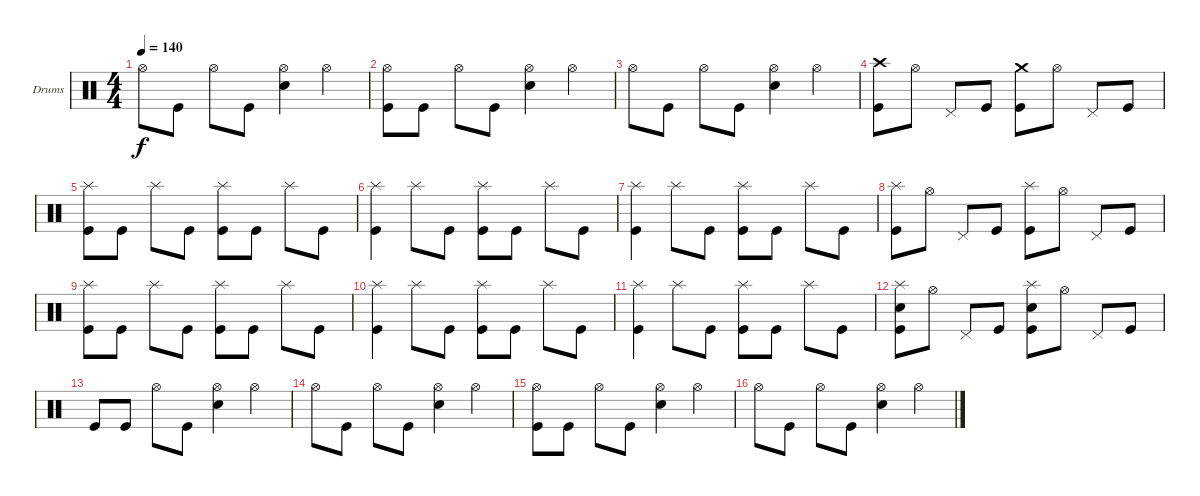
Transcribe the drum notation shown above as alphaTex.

\bracketExtendMode groupsimilarinstruments
\firstSystemTrackNameOrientation horizontal
\otherSystemsTrackNameOrientation horizontal
\track ("Drumkit" "Drums") {instrument percussion}
\staff {score}
\articulation defaults
\ts (4 4)
\tempo 140
\clef neutral
\ks c "Hi-Hat (open)".8{dy f} "Kick (hit)".8 "Hi-Hat (open)".8 "Kick (hit)".8
("Hi-Hat (open)" "Snare (hit) 2").4 "Hi-Hat (open)".4 |
("Hi-Hat (open)" "Kick (hit)").8 "Kick (hit)".8 "Hi-Hat (open)".8 "Kick (hit)".8 ("Hi-Hat (open)" "Snare (hit) 2").4 "Hi-Hat (open)".4 |
"Hi-Hat (open)".8 "Kick (hit)".8 "Hi-Hat (open)".8 "Kick (hit)".8 ("Hi-Hat (open)" "Snare (hit) 2").4 "Hi-Hat (open)".4 |
("Crash high (hit)" "Kick (hit)").8 "Hi-Hat (open)".8 "Pedal Hi-Hat (hit)".8 "Kick (hit)".8 ("Crash medium (hit)" "Kick (hit)").8 "Hi-Hat (open)".8 "Pedal Hi-Hat (hit)".8 "Kick (hit)".8 |
("Splash (hit)" "Kick (hit)").8 "Kick (hit)".8 "Splash (hit)".8 "Kick (hit)".8 ("Splash (hit)" "Kick (hit)").8 "Kick (hit)".8 "Splash (hit)".8 "Kick (hit)".8 |
("Splash (hit)" "Kick (hit)").4 "Splash (hit)".8 "Kick (hit)".8 ("Splash (hit)" "Kick (hit)").8 "Kick (hit)".8 "Splash (hit)".8 "Kick (hit)".8 |
("Splash (hit)" "Kick (hit)").4 "Splash (hit)".8 "Kick (hit)".8 ("Splash (hit)" "Kick (hit)").8 "Kick (hit)".8 "Splash (hit)".8 "Kick (hit)".8 |
("Splash (hit)" "Kick (hit)").8 "Hi-Hat (open)".8 "Pedal Hi-Hat (hit)".8 "Kick (hit)".8 ("Splash (hit)" "Kick (hit)").8 "Hi-Hat (open)".8 "Pedal Hi-Hat (hit)".8 "Kick (hit)".8 |
("Splash (hit)" "Kick (hit)").8 "Kick (hit)".8 "Splash (hit)".8 "Kick (hit)".8 ("Splash (hit)" "Kick (hit)").8 "Kick (hit)".8 "Splash (hit)".8 "Kick (hit)".8 |
("Splash (hit)" "Kick (hit)").4 "Splash (hit)".8 "Kick (hit)".8 ("Splash (hit)" "Kick (hit)").8 "Kick (hit)".8 "Splash (hit)".8 "Kick (hit)".8 |
("Splash (hit)" "Kick (hit)").4 "Splash (hit)".8 "Kick (hit)".8 ("Splash (hit)" "Kick (hit)").8 "Kick (hit)".8 "Splash (hit)".8 "Kick (hit)".8 |
("Splash (hit)" "Snare (hit) 2" "Kick (hit)").8 "Hi-Hat (open)".8 "Pedal Hi-Hat (hit)".8 "Kick (hit)".8 ("Splash (hit)" "Snare (hit) 2" "Kick (hit)").8 "Hi-Hat (open)".8 "Pedal Hi-Hat (hit)".8 "Kick (hit)".8 |
"Kick (hit)".8 "Kick (hit)".8 "Hi-Hat (open)".8 "Kick (hit)".8 ("Hi-Hat (open)" "Snare (hit) 2").4 "Hi-Hat (open)".4 |
"Hi-Hat (open)".8 "Kick (hit)".8 "Hi-Hat (open)".8 "Kick (hit)".8 ("Hi-Hat (open)" "Snare (hit) 2").4 "Hi-Hat (open)".4 |
("Hi-Hat (open)" "Kick (hit)").8 "Kick (hit)".8 "Hi-Hat (open)".8 "Kick (hit)".8 ("Hi-Hat (open)" "Snare (hit) 2").4 "Hi-Hat (open)".4 |
"Hi-Hat (open)".8 "Kick (hit)".8 "Hi-Hat (open)".8 "Kick (hit)".8 ("Hi-Hat (open)" "Snare (hit) 2").4 "Hi-Hat (open)".4
